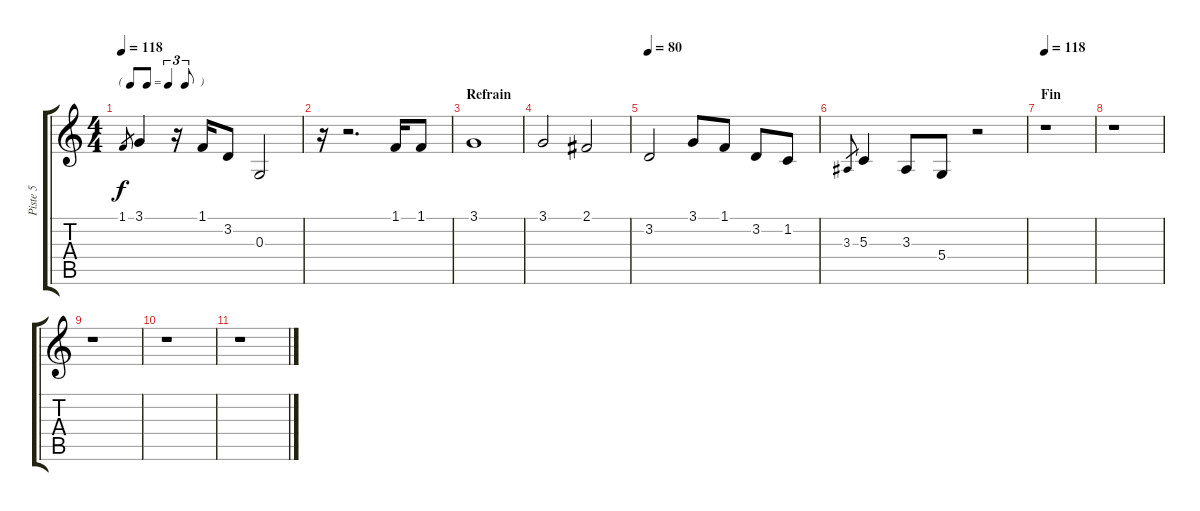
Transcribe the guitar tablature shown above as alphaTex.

\track ("Piste 5" "Piste 5") {instrument koto}
\staff {score tabs}
\tuning (E4 B3 G3 D3 A2 E2) {hide}
\ts (4 4)
\tf triplet8th
\tempo 118
\clef g2
\ks c
1.1.8{gr dy f} 3.1.4 r.16 1.1.16 3.2.8 0.3.2 |
r.16 r.2{d} 1.1.16 1.1.8 |
\section ("" "Refrain")
3.1.1 |
3.1.2 2.1.2 |
\tempo 80
3.2.2 3.1.8 1.1.8 3.2.8 1.2.8 |
3.3.8{gr} 5.3.4 3.3.8 5.4.8 r.2 |
\section ("" "Fin")
\tempo 118
r.1 |
r.1 |
r.1 |
r.1 |
r.1
